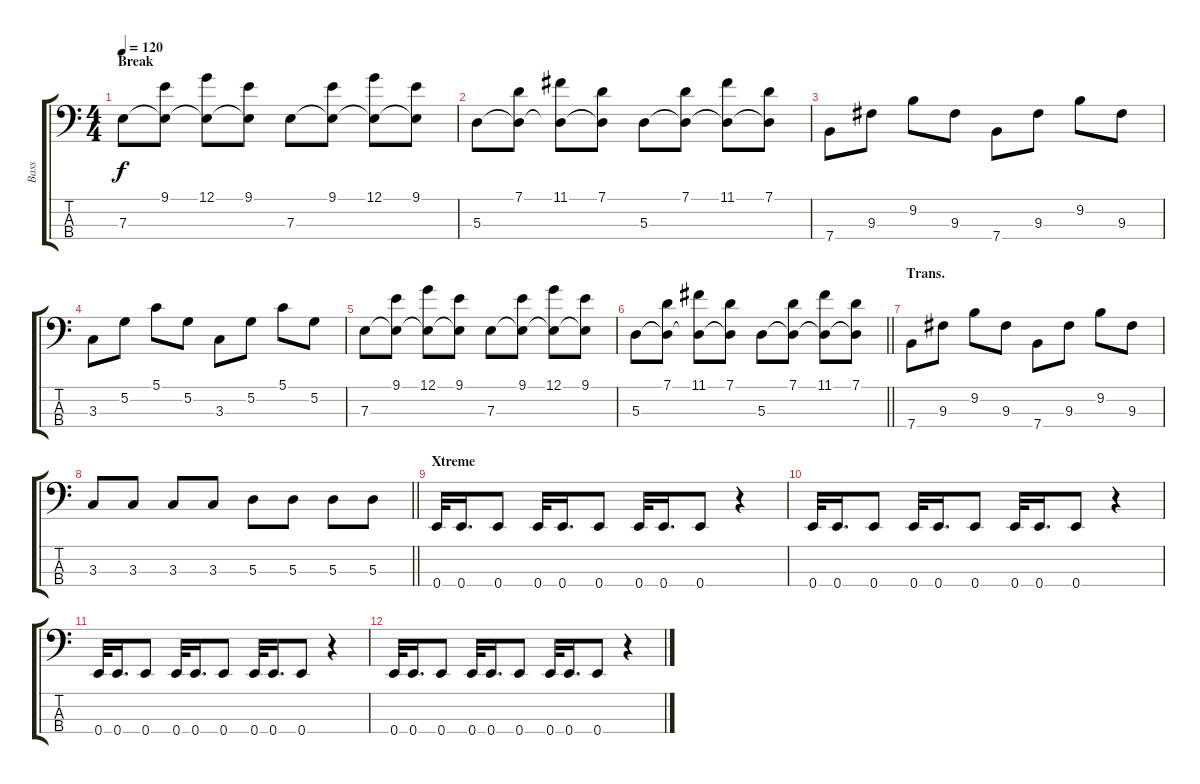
\track ("Bass" "Bass") {instrument electricbassfinger}
\staff {score tabs}
\tuning (G2 D2 A1 E1) {hide}
\ts (4 4)
\section ("" "Break")
\tempo 120
\clef f4
\ks c
7.3.8{dy f} (9.1 7.3{t}).8 (12.1 7.3{t}).8 (9.1 7.3{t}).8 7.3.8 (9.1 7.3{t}).8 (12.1 7.3{t}).8 (9.1 7.3{t}).8 |
5.3.8 (7.1 5.3{t}).8 (11.1 5.3{t}).8 (7.1 5.3{t}).8 5.3.8 (7.1 5.3{t}).8 (11.1 5.3{t}).8 (7.1 5.3{t}).8 |
7.4.8 9.3.8 9.2.8 9.3.8 7.4.8 9.3.8 9.2.8 9.3.8 |
3.3.8 5.2.8 5.1.8 5.2.8 3.3.8 5.2.8 5.1.8 5.2.8 |
7.3.8 (9.1 7.3{t}).8 (12.1 7.3{t}).8 (9.1 7.3{t}).8 7.3.8 (9.1 7.3{t}).8 (12.1 7.3{t}).8 (9.1 7.3{t}).8 |
\barLineRight lightlight
5.3.8 (7.1 5.3{t}).8 (11.1 5.3{t}).8 (7.1 5.3{t}).8 5.3.8 (7.1 5.3{t}).8 (11.1 5.3{t}).8 (7.1 5.3{t}).8 |
\section ("" "Trans.")
7.4.8 9.3.8 9.2.8 9.3.8 7.4.8 9.3.8 9.2.8 9.3.8 |
\barLineRight lightlight
3.3.8 3.3.8 3.3.8 3.3.8 5.3.8 5.3.8 5.3.8 5.3.8 |
\section ("" "Xtreme")
0.4.32 0.4.16{d} 0.4.8 0.4.32 0.4.16{d} 0.4.8 0.4.32 0.4.16{d} 0.4.8 r.4 |
0.4.32 0.4.16{d} 0.4.8 0.4.32 0.4.16{d} 0.4.8 0.4.32 0.4.16{d} 0.4.8 r.4 |
0.4.32 0.4.16{d} 0.4.8 0.4.32 0.4.16{d} 0.4.8 0.4.32 0.4.16{d} 0.4.8 r.4 |
0.4.32 0.4.16{d} 0.4.8 0.4.32 0.4.16{d} 0.4.8 0.4.32 0.4.16{d} 0.4.8 r.4
